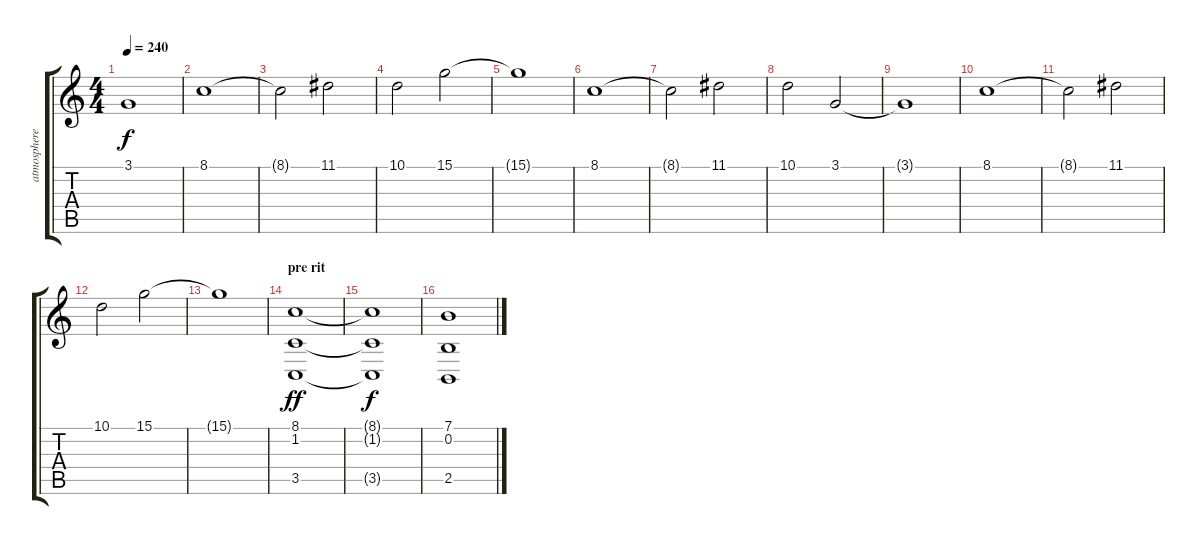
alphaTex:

\track ("atmosphere(alex stariopoli)" "atmosphere") {instrument stringensemble2}
\staff {score tabs}
\tuning (E4 B3 G3 D3 A2 E2) {hide}
\ts (4 4)
\tempo 240
\clef g2
\ks c
3.1{t}.1{dy f} |
8.1.1 |
8.1{t}.2 11.1.2 |
10.1.2 15.1.2 |
15.1{t}.1 |
8.1.1 |
8.1{t}.2 11.1.2 |
10.1.2 3.1.2 |
3.1{t}.1 |
8.1.1 |
8.1{t}.2 11.1.2 |
10.1.2 15.1.2 |
15.1{t}.1 |
\section ("" "pre rit")
(8.1 1.2 3.5).1{dy ff} |
(8.1{t} 1.2{t} 3.5{t}).1{dy f} |
(7.1 0.2 2.5).1
